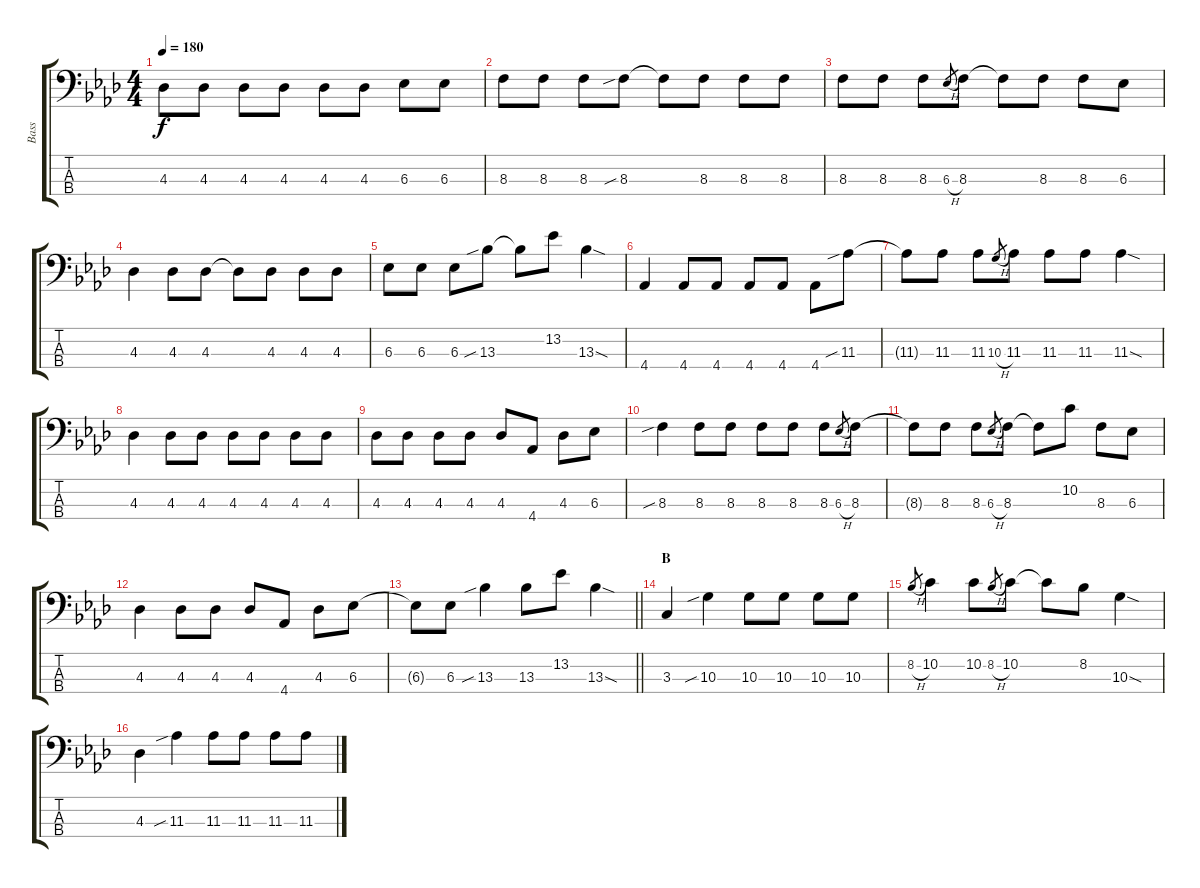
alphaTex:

\track ("Bass" "Bass") {instrument electricbassfinger}
\staff {score tabs}
\tuning (G2 D2 A1 E1) {hide}
\ts (4 4)
\tempo 180
\clef f4
\ks ab
4.3.8{dy f} 4.3.8 4.3.8 4.3.8 4.3.8 4.3.8 6.3.8 6.3.8 |
8.3.8 8.3.8 8.3.8 8.3{sib}.8 8.3{t}.8 8.3.8 8.3.8 8.3.8 |
8.3.8 8.3.8 8.3.8 6.3{h}.8{gr} 8.3.8 8.3{t}.8 8.3.8 8.3.8 6.3.8 |
4.3.4 4.3.8 4.3.8 4.3{t}.8 4.3.8 4.3.8 4.3.8 |
6.3.8 6.3.8 6.3.8 13.3{sib}.8 13.3{t}.8 13.2.8 13.3{sod}.4 |
4.4.4 4.4.8 4.4.8 4.4.8 4.4.8 4.4.8 11.3{sib}.8 |
11.3{t}.8 11.3.8 11.3.8 10.3{h}.8{gr} 11.3.8 11.3.8 11.3.8 11.3{sod}.4 |
4.3.4 4.3.8 4.3.8 4.3.8 4.3.8 4.3.8 4.3.8 |
4.3.8 4.3.8 4.3.8 4.3.8 4.3.8 4.4.8 4.3.8 6.3.8 |
8.3{sib}.4 8.3.8 8.3.8 8.3.8 8.3.8 8.3.8 6.3{h}.8{gr} 8.3.8 |
8.3{t}.8 8.3.8 8.3.8 6.3{h}.8{gr} 8.3.8 8.3{t}.8 10.2.8 8.3.8 6.3.8 |
4.3.4 4.3.8 4.3.8 4.3.8 4.4.8 4.3.8 6.3.8 |
\barLineRight lightlight
6.3{t}.8 6.3.8 13.3{sib}.4 13.3.8 13.2.8 13.3{sod}.4 |
\section ("" "B")
3.3.4 10.3{sib}.4 10.3.8 10.3.8 10.3.8 10.3.8 |
8.2{h}.8{gr} 10.2.4 10.2.8 8.2{h}.8{gr} 10.2.8 10.2{t}.8 8.2.8 10.3{sod}.4 |
4.3.4 11.3{sib}.4 11.3.8 11.3.8 11.3.8 11.3.8
